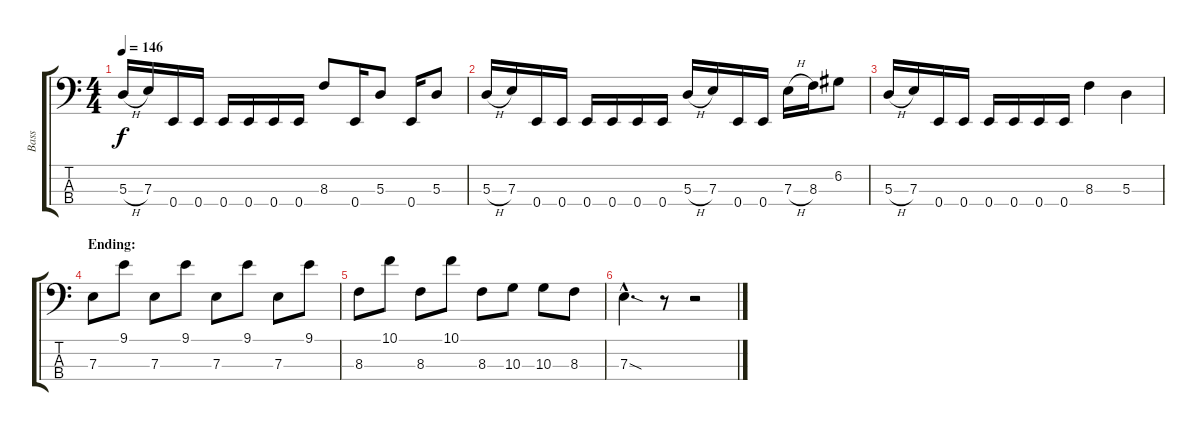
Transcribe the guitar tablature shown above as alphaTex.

\track ("Bass" "Bass") {instrument electricbasspick}
\staff {score tabs}
\tuning (G2 D2 A1 E1) {hide}
\ts (4 4)
\tempo 146
\clef f4
\ks c
5.3{h}.16{dy f} 7.3.16 0.4.16 0.4.16 0.4.16 0.4.16 0.4.16 0.4.16 8.3.8 0.4.16 5.3.8 0.4.16 5.3.8 |
5.3{h}.16 7.3.16 0.4.16 0.4.16 0.4.16 0.4.16 0.4.16 0.4.16 5.3{h}.16 7.3.16 0.4.16 0.4.16 7.3{h}.16 8.3.16 6.2.8 |
5.3{h}.16 7.3.16 0.4.16 0.4.16 0.4.16 0.4.16 0.4.16 0.4.16 8.3.4 5.3.4 |
\section ("" "Ending:")
7.3.8 9.1.8 7.3.8 9.1.8 7.3.8 9.1.8 7.3.8 9.1.8 |
8.3.8 10.1.8 8.3.8 10.1.8 8.3.8 10.3.8 10.3.8 8.3.8 |
7.3{sod hac}.4{d} r.8 r.2
